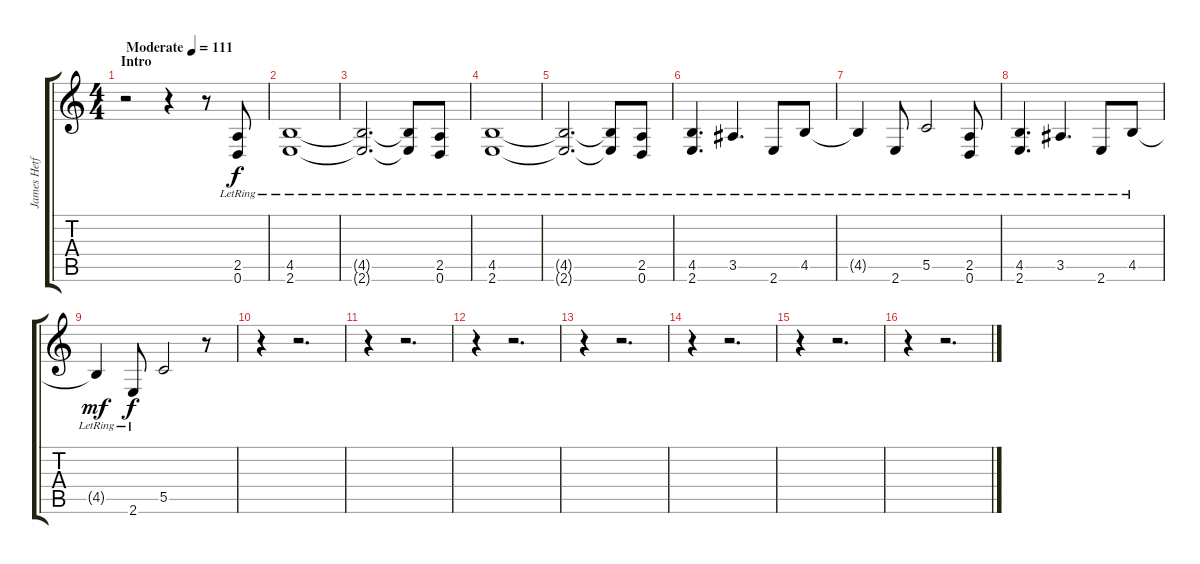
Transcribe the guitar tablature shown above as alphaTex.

\track ("James Hetfield (Clean 2)" "James Hetf") {instrument electricguitarclean}
\staff {score tabs}
\tuning (D4 A3 F3 C3 G2 D2) {hide}
\ts (4 4)
\section ("" "Intro")
\tempo (111 "Moderate")
\clef g2
\ks c
r.2{dy f instrument electricguitarclean} r.4 r.8 (2.5{lr} 0.6{lr}).8 |
(4.5{lr} 2.6{lr}).1 |
(4.5{lr t} 2.6{lr t}).2{d} (4.5{lr t} 2.6{lr t}).8 (2.5{lr} 0.6{lr}).8 |
(4.5{lr} 2.6{lr}).1 |
(4.5{lr t} 2.6{lr t}).2{d} (4.5{lr t} 2.6{lr t}).8 (2.5{lr} 0.6{lr}).8 |
(4.5{lr} 2.6{lr}).4{d} 3.5{lr}.4{d} 2.6{lr}.8 4.5{lr}.8 |
4.5{lr t}.4 2.6{lr}.8 5.5{lr}.2 (2.5{lr} 0.6{lr}).8 |
(4.5{lr} 2.6{lr}).4{d} 3.5{lr}.4{d} 2.6{lr}.8 4.5{lr}.8 |
4.5{lr t}.4{dy mf} 2.6{lr}.8{dy f} 5.5.2 r.8 |
r.4 r.2{d} |
r.4 r.2{d} |
r.4 r.2{d} |
r.4 r.2{d} |
r.4 r.2{d} |
r.4 r.2{d} |
r.4 r.2{d}
